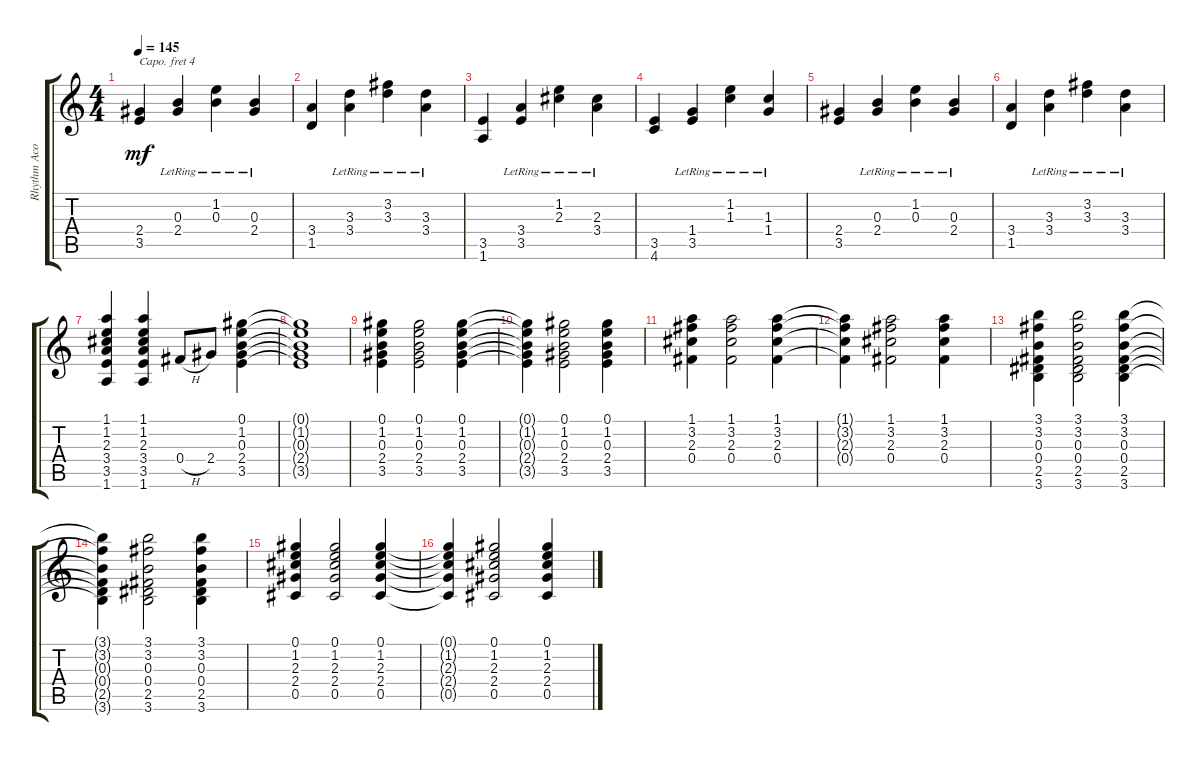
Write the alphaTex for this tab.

\track ("Rhythm Acoustic" "Rhythm Aco") {instrument acousticguitarsteel}
\staff {score tabs}
\capo 4
\tuning (E4 B3 G3 D3 A2 E2) {hide}
\ts (4 4)
\tempo 145
\clef g2
\ks c
(2.4 3.5).4{dy mf instrument acousticguitarsteel} (0.3{lr} 2.4{lr}).4 (1.2{lr} 0.3{lr}).4 (0.3{lr} 2.4{lr}).4 |
(3.4 1.5).4 (3.3{lr} 3.4{lr}).4 (3.2{lr} 3.3{lr}).4 (3.3{lr} 3.4{lr}).4 |
(3.5 1.6).4 (3.4{lr} 3.5{lr}).4 (1.2{lr} 2.3{lr}).4 (2.3{lr} 3.4{lr}).4 |
(3.5 4.6).4 (1.4{lr} 3.5{lr}).4 (1.2{lr} 1.3{lr}).4 (1.3{lr} 1.4{lr}).4 |
(2.4 3.5).4 (0.3{lr} 2.4{lr}).4 (1.2{lr} 0.3{lr}).4 (0.3{lr} 2.4{lr}).4 |
(3.4 1.5).4 (3.3{lr} 3.4{lr}).4 (3.2{lr} 3.3{lr}).4 (3.3{lr} 3.4{lr}).4 |
(1.1 1.2 2.3 3.4 3.5 1.6).4 (1.1 1.2 2.3 3.4 3.5 1.6).4 0.4{h}.8 2.4.8 (0.1 1.2 0.3 2.4 3.5).4 |
(0.1{t} 1.2{t} 0.3{t} 2.4{t} 3.5{t}).1 |
(0.1 1.2 0.3 2.4 3.5).4 (0.1 1.2 0.3 2.4 3.5).2 (0.1 1.2 0.3 2.4 3.5).4 |
(0.1{t} 1.2{t} 0.3{t} 2.4{t} 3.5{t}).4 (0.1 1.2 0.3 2.4 3.5).2 (0.1 1.2 0.3 2.4 3.5).4 |
(1.1 3.2 2.3 0.4).4 (1.1 3.2 2.3 0.4).2 (1.1 3.2 2.3 0.4).4 |
(1.1{t} 3.2{t} 2.3{t} 0.4{t}).4 (1.1 3.2 2.3 0.4).2 (1.1 3.2 2.3 0.4).4 |
(3.1 3.2 0.3 0.4 2.5 3.6).4 (3.1 3.2 0.3 0.4 2.5 3.6).2 (3.1 3.2 0.3 0.4 2.5 3.6).4 |
(3.1{t} 3.2{t} 0.3{t} 0.4{t} 2.5{t} 3.6{t}).4 (3.1 3.2 0.3 0.4 2.5 3.6).2 (3.1 3.2 0.3 0.4 2.5 3.6).4 |
(0.1 1.2 2.3 2.4 0.5).4 (0.1 1.2 2.3 2.4 0.5).2 (0.1 1.2 2.3 2.4 0.5).4 |
(0.1{t} 1.2{t} 2.3{t} 2.4{t} 0.5{t}).4 (0.1 1.2 2.3 2.4 0.5).2 (0.1 1.2 2.3 2.4 0.5).4
